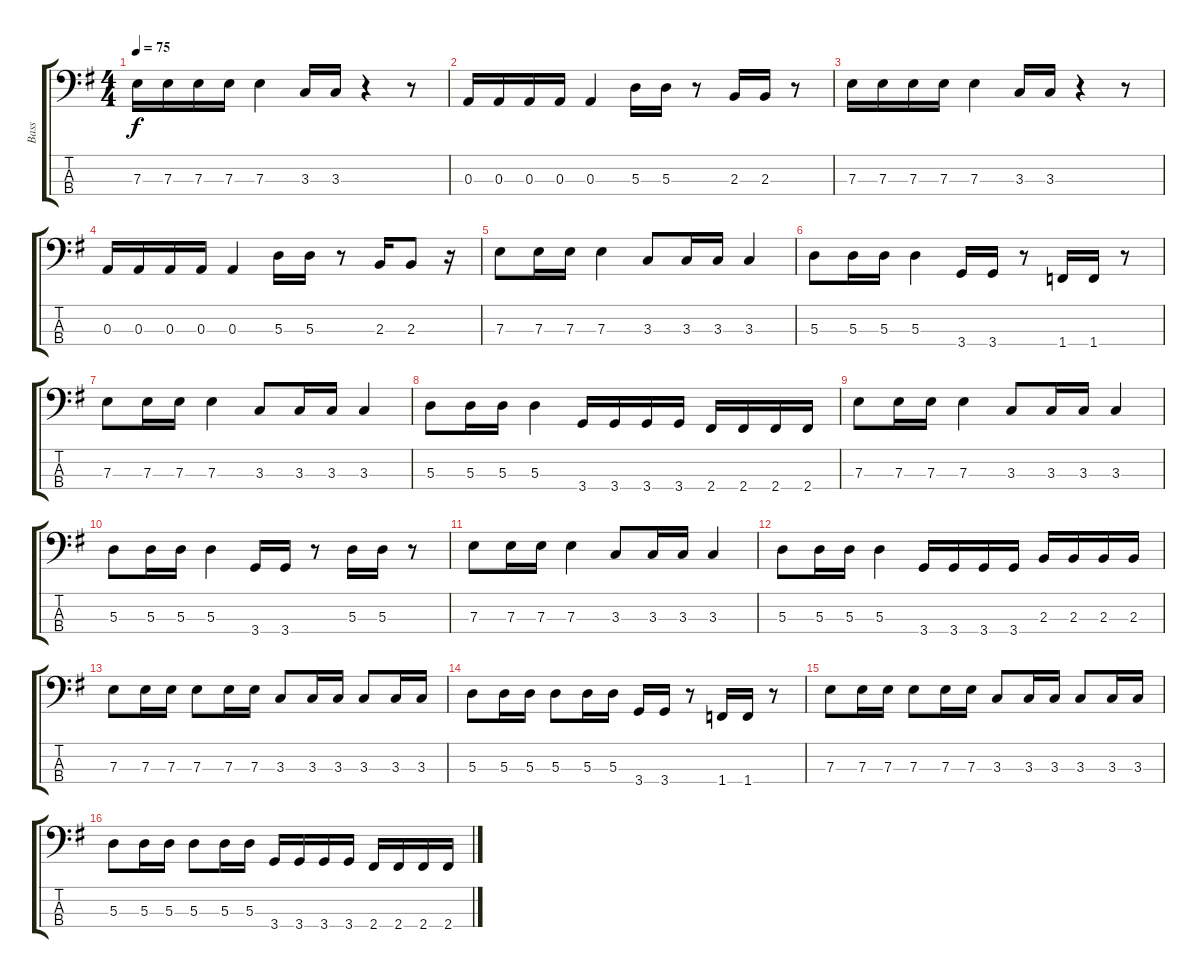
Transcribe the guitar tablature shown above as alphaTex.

\track ("Bass" "Bass") {instrument electricbassfinger}
\staff {score tabs}
\tuning (G2 D2 A1 E1) {hide}
\ts (4 4)
\tempo 75
\clef f4
\ks eminor
7.3.16{dy f} 7.3.16 7.3.16 7.3.16 7.3.4 3.3.16 3.3.16 r.4 r.8 |
0.3.16 0.3.16 0.3.16 0.3.16 0.3.4 5.3.16 5.3.16 r.8 2.3.16 2.3.16 r.8 |
7.3.16 7.3.16 7.3.16 7.3.16 7.3.4 3.3.16 3.3.16 r.4 r.8 |
0.3.16 0.3.16 0.3.16 0.3.16 0.3.4 5.3.16 5.3.16 r.8 2.3.16 2.3.8 r.16 |
7.3.8 7.3.16 7.3.16 7.3.4 3.3.8 3.3.16 3.3.16 3.3.4 |
5.3.8 5.3.16 5.3.16 5.3.4 3.4.16 3.4.16 r.8 1.4.16 1.4.16 r.8 |
7.3.8 7.3.16 7.3.16 7.3.4 3.3.8 3.3.16 3.3.16 3.3.4 |
5.3.8 5.3.16 5.3.16 5.3.4 3.4.16 3.4.16 3.4.16 3.4.16 2.4.16 2.4.16 2.4.16 2.4.16 |
7.3.8 7.3.16 7.3.16 7.3.4 3.3.8 3.3.16 3.3.16 3.3.4 |
5.3.8 5.3.16 5.3.16 5.3.4 3.4.16 3.4.16 r.8 5.3.16 5.3.16 r.8 |
7.3.8 7.3.16 7.3.16 7.3.4 3.3.8 3.3.16 3.3.16 3.3.4 |
5.3.8 5.3.16 5.3.16 5.3.4 3.4.16 3.4.16 3.4.16 3.4.16 2.3.16 2.3.16 2.3.16 2.3.16 |
7.3.8 7.3.16 7.3.16 7.3.8 7.3.16 7.3.16 3.3.8 3.3.16 3.3.16 3.3.8 3.3.16 3.3.16 |
5.3.8 5.3.16 5.3.16 5.3.8 5.3.16 5.3.16 3.4.16 3.4.16 r.8 1.4.16 1.4.16 r.8 |
7.3.8 7.3.16 7.3.16 7.3.8 7.3.16 7.3.16 3.3.8 3.3.16 3.3.16 3.3.8 3.3.16 3.3.16 |
5.3.8 5.3.16 5.3.16 5.3.8 5.3.16 5.3.16 3.4.16 3.4.16 3.4.16 3.4.16 2.4.16 2.4.16 2.4.16 2.4.16
